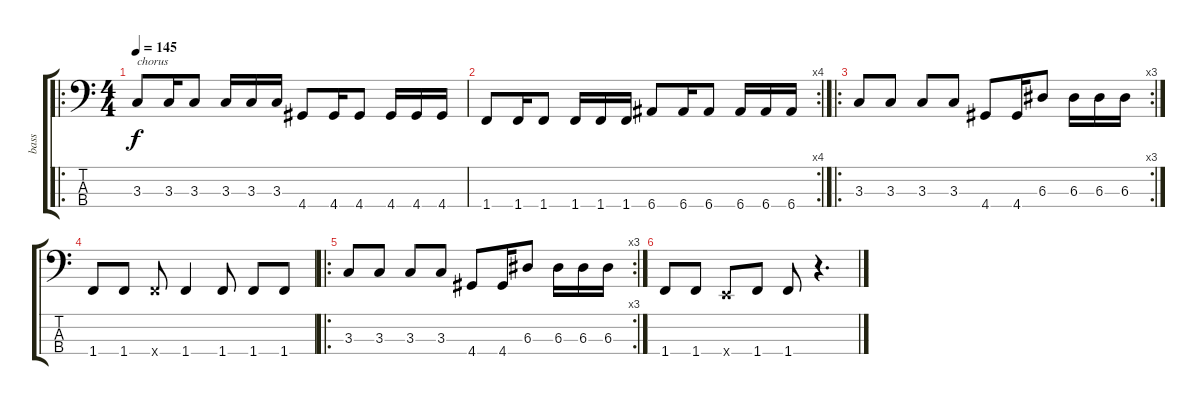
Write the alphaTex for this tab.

\track ("bass" "bass") {instrument electricbasspick}
\staff {score tabs}
\tuning (G2 D2 A1 E1) {hide}
\ro
\ts (4 4)
\tempo 145
\clef f4
\ks c
3.3.8{txt "chorus" dy f} 3.3.16 3.3.8 3.3.16 3.3.16 3.3.16 4.4.8 4.4.16 4.4.8 4.4.16 4.4.16 4.4.16 |
\rc 4
1.4.8 1.4.16 1.4.8 1.4.16 1.4.16 1.4.16 6.4.8 6.4.16 6.4.8 6.4.16 6.4.16 6.4.16 |
\ro
\rc 3
3.3.8 3.3.8 3.3.8 3.3.8 4.4.8 4.4.16 6.3.8 6.3.16 6.3.16 6.3.16 |
1.4.8 1.4.8 1.4{x}.8 1.4.4 1.4.8 1.4.8 1.4.8 |
\ro
\rc 3
3.3.8 3.3.8 3.3.8 3.3.8 4.4.8 4.4.16 6.3.8 6.3.16 6.3.16 6.3.16 |
1.4.8 1.4.8 0.4{x}.8 1.4.8 1.4.8 r.4{d}
